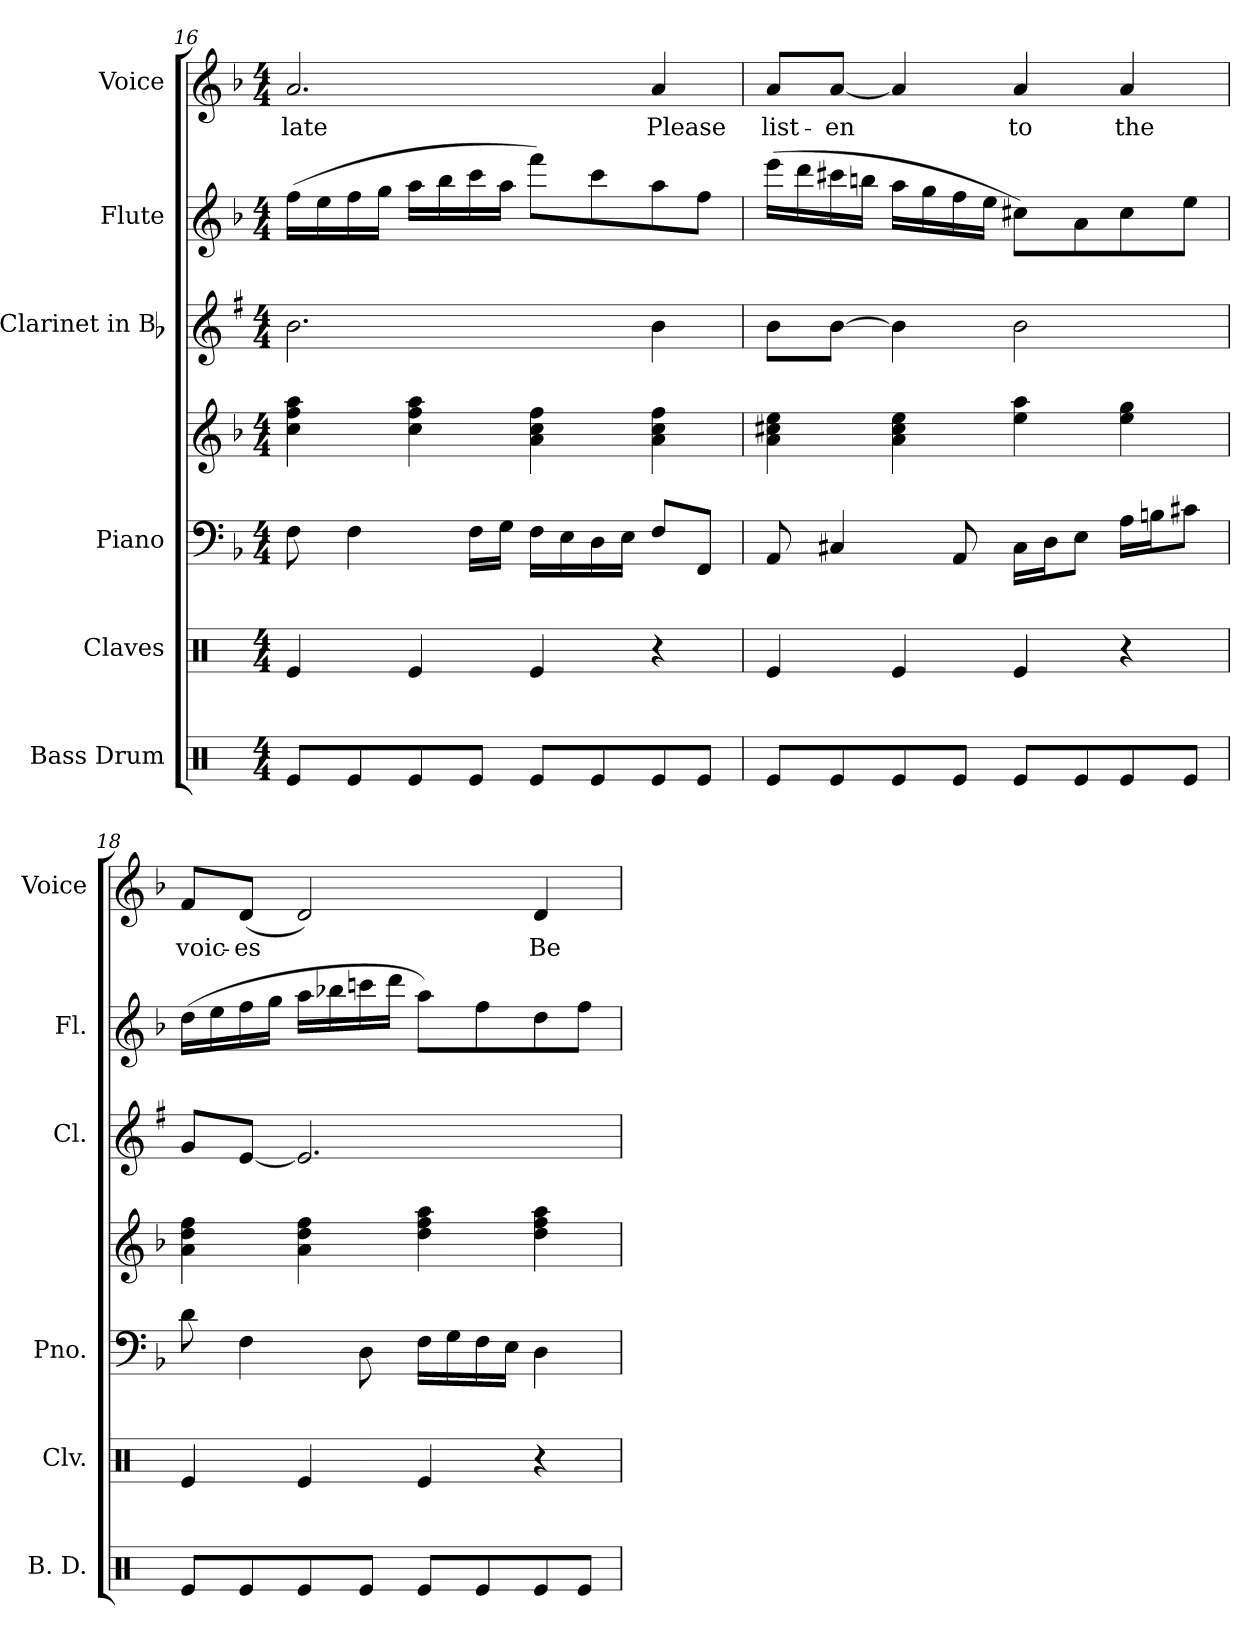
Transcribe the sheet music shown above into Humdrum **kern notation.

**kern	**kern	**kern	**kern	**kern	**kern	**kern	**text
*part6	*part5	*part4	*part4	*part3	*part2	*part1	*part1
*staff7	*staff6	*staff5	*staff4	*staff3	*staff2	*staff1	*staff1
*I"Bass Drum	*I"Claves	*I"Piano	*	*I"Clarinet in Bb	*I"Flute	*I"Voice	*
*I'B. D.	*I'Clv.	*I'Pno.	*	*I'Cl.	*I'Fl.	*I'Voice	*
*clefX	*clefX	*clefF4	*clefG2	*clefG2	*clefG2	*clefG2	*
*	*	*	*	*ITrd1c2	*	*	*
*k[]	*k[]	*k[b-]	*k[b-]	*k[b-]	*k[b-]	*k[b-]	*
*C:	*C:	*F:	*F:	*F:	*F:	*F:	*
*M4/4	*M4/4	*M4/4	*M4/4	*M4/4	*M4/4	*M4/4	*
=16	=16	=16	=16	=16	=16	=16	=16
!	!	!	!	!	!	!	!LO:LY:b:color=#000000
8Rei/L	4Rei/	8Fi\	4cci\ 4ffi 4aai	2.ai\	(16ffi\LL	2.ai/	late
.	.	.	.	.	16eei\	.	.
8Rei/	.	4Fi\	.	.	16ffi\	.	.
.	.	.	.	.	16ggi\JJ	.	.
8Rei/	4Rei/	.	4cci\ 4ffi 4aai	.	16aai\LL	.	.
.	.	.	.	.	16bb-i\	.	.
8Rei/J	.	16Fi\LL	.	.	16ccci\	.	.
.	.	16Gi\JJ	.	.	16aai\JJ	.	.
8Rei/L	4Rei/	16Fi\LL	4ai\ 4cci 4ffi	.	8fffi\L)	.	.
.	.	16Ei\	.	.	.	.	.
8Rei/	.	16Di\	.	.	8ccci\	.	.
.	.	16Ei\JJ	.	.	.	.	.
!	!	!	!	!	!	!	!LO:LY:b:color=#000000
8Rei/	4r	8Fi/L	4ai\ 4cci 4ffi	4ai\	8aai\	4ai/	Please
8Rei/J	.	8FFi/J	.	.	8ffi\J	.	.
!!LO:PB:g=z
=17	=17	=17	=17	=17	=17	=17	=17
!	!	!	!	!	!	!	!LO:LY:b:color=#000000
8Rei/L	4Rei/	8AAi/	4ai\ 4cc#Xi 4eei	8ai\L	(16eeei\LL	8ai/L	list-
.	.	.	.	.	16dddi\	.	.
!	!	!	!	!	!	!	!LO:LY:b:color=#000000
8Rei/	.	4C#Xi/	.	[8ai\J	16ccc#Xi\	[8ai/J	-en
.	.	.	.	.	16bbni\JJ	.	.
8Rei/	4Rei/	.	4ai\ 4cc#i 4eei	4ai\]	16aai\LL	4ai/]	.
.	.	.	.	.	16ggi\	.	.
8Rei/J	.	8AAi/	.	.	16ffi\	.	.
.	.	.	.	.	16eei\JJ	.	.
!	!	!	!	!	!	!	!LO:LY:b:color=#000000
8Rei/L	4Rei/	16C#i\LL	4eei\ 4aai	2ai\	8cc#Xi\L)	4ai/	to
.	.	16Di\J	.	.	.	.	.
8Rei/	.	8Ei\J	.	.	8ai\	.	.
!	!	!	!	!	!	!	!LO:LY:b:color=#000000
8Rei/	4r	16Ai\LL	4eei\ 4ggi	.	8cc#i\	4ai/	the
.	.	16Bni\J	.	.	.	.	.
8Rei/J	.	8c#Xi\J	.	.	8eei\J	.	.
=18	=18	=18	=18	=18	=18	=18	=18
!	!	!	!	!	!	!	!LO:LY:b:color=#000000
8Rei/L	4Rei/	8di\	4ai\ 4ddi 4ffi	8fi/L	(16ddi\LL	8fi/L	voic-
.	.	.	.	.	16eei\	.	.
!	!	!	!	!	!	!	!LO:LY:b:color=#000000
8Rei/	.	4Fi\	.	[8di/J	16ffi\	(8di/J	-es
.	.	.	.	.	16ggi\JJ	.	.
8Rei/	4Rei/	.	4ai\ 4ddi 4ffi	2.di/]	16aai\LL	2di/)	.
.	.	.	.	.	16bb-Xi\	.	.
8Rei/J	.	8Di\	.	.	16cccni\	.	.
.	.	.	.	.	16dddi\JJ	.	.
8Rei/L	4Rei/	16Fi\LL	4ddi\ 4ffi 4aai	.	8aai\L)	.	.
.	.	16Gi\	.	.	.	.	.
8Rei/	.	16Fi\	.	.	8ffi\	.	.
.	.	16Ei\JJ	.	.	.	.	.
!	!	!	!	!	!	!	!LO:LY:b:color=#000000
8Rei/	4r	4Di\	4ddi\ 4ffi 4aai	.	8ddi\	4di/	Be-
8Rei/J	.	.	.	.	8ffi\J	.	.
=	=	=	=	=	=	=	=
*-	*-	*-	*-	*-	*-	*-	*-
